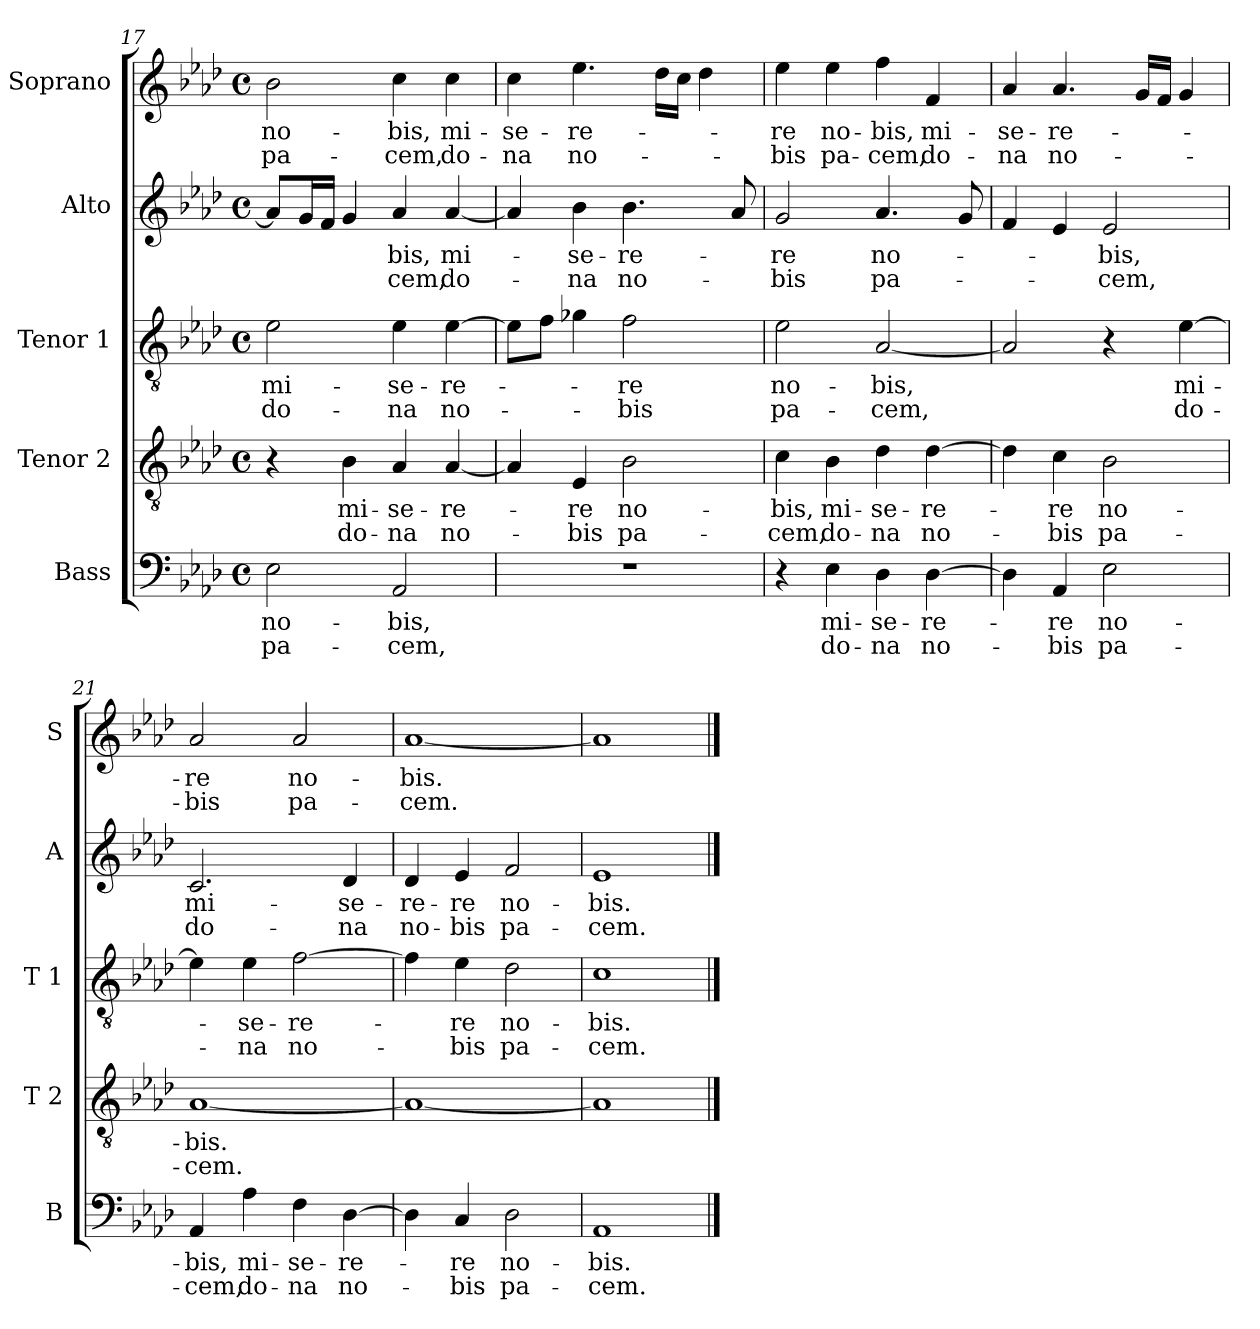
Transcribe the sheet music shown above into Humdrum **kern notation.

**kern	**text	**text	**kern	**text	**text	**kern	**text	**text	**kern	**text	**text	**kern	**text	**text
*part5	*part5	*part5	*part4	*part4	*part4	*part3	*part3	*part3	*part2	*part2	*part2	*part1	*part1	*part1
*staff5	*staff5	*staff5	*staff4	*staff4	*staff4	*staff3	*staff3	*staff3	*staff2	*staff2	*staff2	*staff1	*staff1	*staff1
*I"Bass	*	*	*I"Tenor 2	*	*	*I"Tenor 1	*	*	*I"Alto	*	*	*I"Soprano	*	*
*I'B	*	*	*I'T 2	*	*	*I'T 1	*	*	*I'A	*	*	*I'S	*	*
!!LO:LB:g=z
*clefF4	*	*	*clefGv2	*	*	*clefGv2	*	*	*clefG2	*	*	*clefG2	*	*
*k[b-e-a-d-]	*	*	*k[b-e-a-d-]	*	*	*k[b-e-a-d-]	*	*	*k[b-e-a-d-]	*	*	*k[b-e-a-d-]	*	*
*A-:	*	*	*A-:	*	*	*A-:	*	*	*A-:	*	*	*A-:	*	*
*M4/4	*	*	*M4/4	*	*	*M4/4	*	*	*M4/4	*	*	*M4/4	*	*
*met(c)	*	*	*met(c)	*	*	*met(c)	*	*	*met(c)	*	*	*met(c)	*	*
=17	=17	=17	=17	=17	=17	=17	=17	=17	=17	=17	=17	=17	=17	=17
2E-\	no-	pa-	4r	.	.	2e-\	mi-	do-	8a-/L]	.	.	2b-\	no-	pa-
.	.	.	.	.	.	.	.	.	16g/L	.	.	.	.	.
.	.	.	.	.	.	.	.	.	16f/JJ	.	.	.	.	.
.	.	.	4B-\	mi-	do-	.	.	.	4g/	.	.	.	.	.
2AA-/	-bis,	-cem,	4A-/	-se-	-na	4e-\	-se-	-na	4a-/	-bis,	-cem,	4cc\	-bis,	-cem,
.	.	.	[4A-/	-re-	no-	[4e-\	-re-	no-	[4a-/	mi-	do-	4cc\	mi-	do-
=18	=18	=18	=18	=18	=18	=18	=18	=18	=18	=18	=18	=18	=18	=18
1r	.	.	4A-/]	.	.	8e-\L]	.	.	4a-/]	.	.	4cc\	-se-	-na
.	.	.	.	.	.	8f\J	.	.	.	.	.	.	.	.
.	.	.	4E-/	-re	-bis	4g-X\	.	.	4b-\	-se-	-na	4.ee-\	-re-	no-
.	.	.	2B-\	no-	pa-	2f\	-re	-bis	4.b-\	-re-	no-	.	.	.
.	.	.	.	.	.	.	.	.	.	.	.	16dd-\LL	.	.
.	.	.	.	.	.	.	.	.	.	.	.	16cc\JJ	.	.
.	.	.	.	.	.	.	.	.	.	.	.	4dd-\	.	.
.	.	.	.	.	.	.	.	.	8a-/	.	.	.	.	.
=19	=19	=19	=19	=19	=19	=19	=19	=19	=19	=19	=19	=19	=19	=19
4r	.	.	4c\	-bis,	-cem,	2e-\	no-	pa-	2g/	-re	-bis	4ee-\	-re	-bis
4E-\	mi-	do-	4B-\	mi-	do-	.	.	.	.	.	.	4ee-\	no-	pa-
4D-\	-se-	-na	4d-\	-se-	-na	[2A-/	-bis,	-cem,	4.a-/	no-	pa-	4ff\	-bis,	-cem,
[4D-\	-re-	no-	[4d-\	-re-	no-	.	.	.	.	.	.	4f/	mi-	do-
.	.	.	.	.	.	.	.	.	8g/	.	.	.	.	.
=20	=20	=20	=20	=20	=20	=20	=20	=20	=20	=20	=20	=20	=20	=20
4D-\]	.	.	4d-\]	.	.	2A-/]	.	.	4f/	.	.	4a-/	-se-	-na
4AA-/	-re	-bis	4c\	-re	-bis	.	.	.	4e-/	.	.	4.a-/	-re-	no-
2E-\	no-	pa-	2B-\	no-	pa-	4r	.	.	2e-/	-bis,	-cem,	.	.	.
.	.	.	.	.	.	.	.	.	.	.	.	16g/LL	.	.
.	.	.	.	.	.	.	.	.	.	.	.	16f/JJ	.	.
.	.	.	.	.	.	[4e-\	mi-	do-	.	.	.	4g/	.	.
=21	=21	=21	=21	=21	=21	=21	=21	=21	=21	=21	=21	=21	=21	=21
4AA-/	-bis,	-cem,	[1A-	-bis.	-cem.	4e-\]	.	.	2.c/	mi-	do-	2a-/	-re	-bis
4A-\	mi-	do-	.	.	.	4e-\	-se-	-na	.	.	.	.	.	.
4F\	-se-	-na	.	.	.	[2f\	-re-	no-	.	.	.	2a-/	no-	pa-
[4D-\	-re-	no-	.	.	.	.	.	.	4d-/	-se-	-na	.	.	.
=22	=22	=22	=22	=22	=22	=22	=22	=22	=22	=22	=22	=22	=22	=22
4D-\]	.	.	1A-_	.	.	4f\]	.	.	4d-/	-re-	no-	[1a-	-bis.	-cem.
4C/	-re	-bis	.	.	.	4e-\	-re	-bis	4e-/	-re	-bis	.	.	.
2D-\	no-	pa-	.	.	.	2d-\	no-	pa-	2f/	no-	pa-	.	.	.
=23	=23	=23	=23	=23	=23	=23	=23	=23	=23	=23	=23	=23	=23	=23
1AA-	-bis.	-cem.	1A-]	.	.	1c	-bis.	-cem.	1e-	-bis.	-cem.	1a-]	.	.
==	==	==	==	==	==	==	==	==	==	==	==	==	==	==
*-	*-	*-	*-	*-	*-	*-	*-	*-	*-	*-	*-	*-	*-	*-
